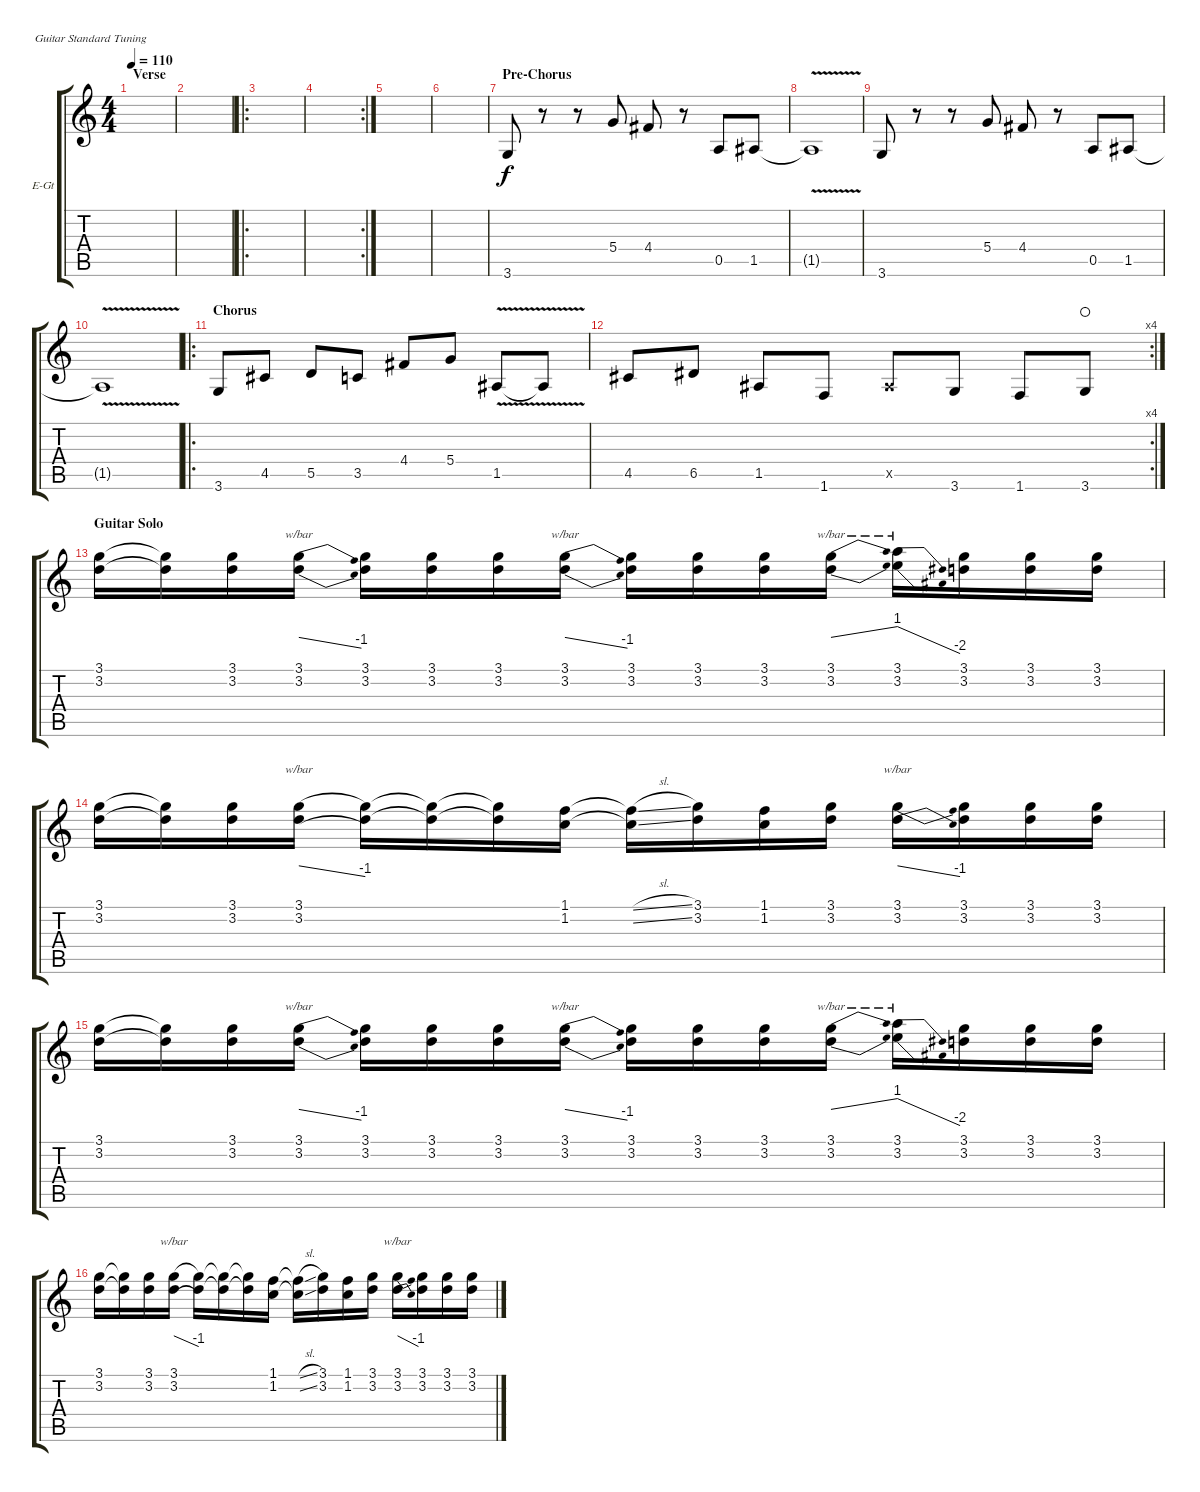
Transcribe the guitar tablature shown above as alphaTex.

\defaultSystemsLayout 4
\bracketExtendMode groupsimilarinstruments
\firstSystemTrackNameOrientation horizontal
\otherSystemsTrackNameOrientation horizontal
\track ("Electric Guitar" "E-Gt") {instrument distortionguitar}
\staff {score tabs}
\tuning (E4 B3 G3 D3 A2 E2)
\ts (4 4)
\section ("" "Verse")
\tempo 110
\clef g2
\ks c
|
|
\ro
|
\rc 2
|
|
|
\section ("" "Pre-Chorus")
3.6.8 r.8 r.8 5.4.8 4.4.8 r.8 0.5.8 1.5.8 |
1.5{v t}.1 |
3.6.8 r.8 r.8 5.4.8 4.4.8 r.8 0.5.8 1.5.8 |
1.5{v t}.1 |
\ro
\section ("" "Chorus")
3.6.8 4.5.8 5.5.8 3.5.8 4.4.8 5.4.8 1.5{v}.8 1.5{v t}.8 |
\rc 4
4.5.8 6.5.8 1.5.8 1.6.8 1.5{x}.8 3.6.8 1.6.8 3.6.8{waho} |
\section ("" "Guitar Solo")
(3.1 3.2).16 (3.1{t} 3.2{t}).16 (3.1 3.2).16 (3.1 3.2).16{tbe (dive default 0 0 45 -4)} (3.1 3.2).16 (3.1 3.2).16 (3.1 3.2).16 (3.1 3.2).16{tbe (dive default 0 0 45 -4)} (3.1 3.2).16 (3.1 3.2).16 (3.1 3.2).16 (3.1 3.2).16{tbe (dive default 0 0 45.6 4)} (3.1 3.2).16{tbe (dive default 0 4 45.6 -8)} (3.1 3.2).16 (3.1 3.2).16 (3.1 3.2).16 |
(3.1 3.2).16 (3.1{t} 3.2{t}).16 (3.1 3.2).16 (3.1 3.2).16{tbe (dive default 0 0 45 -4)} (3.1{t} 3.2{t}).16 (3.2{t} 3.1{t}).16 (3.2{t} 3.1{t}).16 (1.2 1.1).16 (1.2{sl t} 1.1{sl t}).16 (3.2 3.1).16 (1.2 1.1).16 (3.1 3.2).16 (3.2 3.1).16{tbe (dive default 0 0 45 -4)} (3.1 3.2).16 (3.2 3.1).16 (3.1 3.2).16 |
(3.1 3.2).16 (3.1{t} 3.2{t}).16 (3.1 3.2).16 (3.1 3.2).16{tbe (dive default 0 0 45 -4)} (3.1 3.2).16 (3.1 3.2).16 (3.1 3.2).16 (3.1 3.2).16{tbe (dive default 0 0 45 -4)} (3.1 3.2).16 (3.1 3.2).16 (3.1 3.2).16 (3.1 3.2).16{tbe (dive default 0 0 45.6 4)} (3.1 3.2).16{tbe (dive default 0 4 45.6 -8)} (3.1 3.2).16 (3.1 3.2).16 (3.1 3.2).16 |
(3.1 3.2).16 (3.1{t} 3.2{t}).16 (3.1 3.2).16 (3.1 3.2).16{tbe (dive default 0 0 45 -4)} (3.1{t} 3.2{t}).16 (3.2{t} 3.1{t}).16 (3.2{t} 3.1{t}).16 (1.2 1.1).16 (1.2{sl t} 1.1{sl t}).16 (3.2 3.1).16 (1.2 1.1).16 (3.1 3.2).16 (3.2 3.1).16{tbe (dive default 0 0 45 -4)} (3.1 3.2).16 (3.2 3.1).16 (3.1 3.2).16
